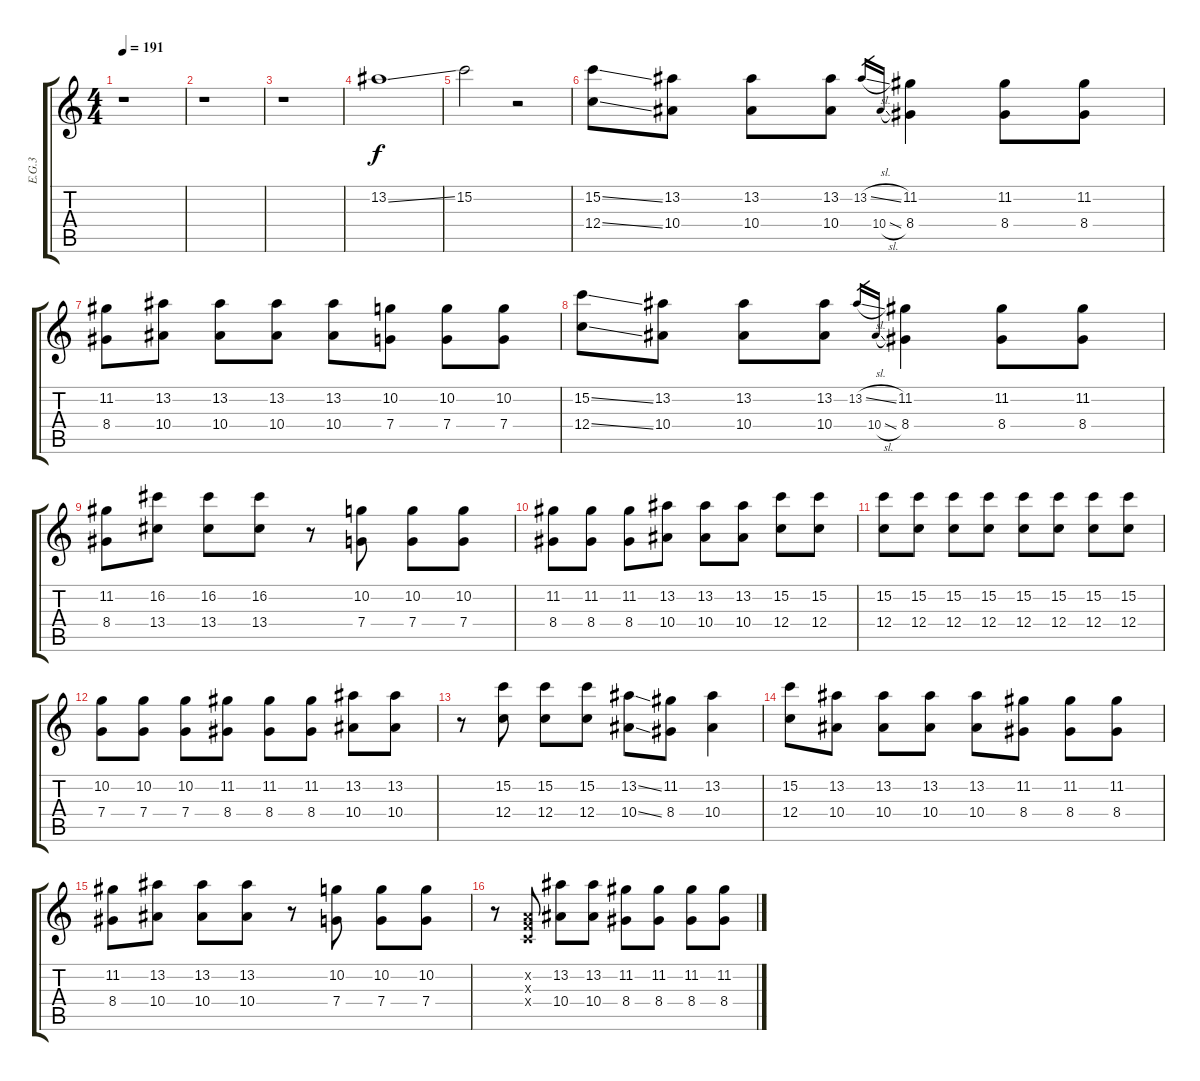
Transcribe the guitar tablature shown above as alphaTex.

\track ("E.G.3" "E.G.3") {instrument distortionguitar}
\staff {score tabs}
\tuning (D4 A3 F3 C3 G2 C2) {hide}
\ts (4 4)
\tempo 191
\clef g2
\ks c
r.1{dy f} |
r.1 |
r.1 |
13.2{ss}.1 |
15.2.2 r.2 |
(15.2{ss} 12.4{ss}).8 (13.2 10.4).8 (13.2 10.4).8 (13.2 10.4).8 13.2{sl}.16{gr} 10.4{sl}.16{gr} (11.2 8.4).4 (11.2 8.4).8 (11.2 8.4).8 |
(11.2 8.4).8 (13.2 10.4).8 (13.2 10.4).8 (13.2 10.4).8 (13.2 10.4).8 (10.2 7.4).8 (10.2 7.4).8 (10.2 7.4).8 |
(15.2{ss} 12.4{ss}).8 (13.2 10.4).8 (13.2 10.4).8 (13.2 10.4).8 13.2{sl}.16{gr} 10.4{sl}.16{gr} (11.2 8.4).4 (11.2 8.4).8 (11.2 8.4).8 |
(11.2 8.4).8 (16.2 13.4).8 (16.2 13.4).8 (16.2 13.4).8 r.8 (10.2 7.4).8 (10.2 7.4).8 (10.2 7.4).8 |
(11.2 8.4).8 (11.2 8.4).8 (11.2 8.4).8 (13.2 10.4).8 (13.2 10.4).8 (13.2 10.4).8 (15.2 12.4).8 (15.2 12.4).8 |
(15.2 12.4).8 (15.2 12.4).8 (15.2 12.4).8 (15.2 12.4).8 (15.2 12.4).8 (15.2 12.4).8 (15.2 12.4).8 (15.2 12.4).8 |
(10.2 7.4).8 (10.2 7.4).8 (10.2 7.4).8 (11.2 8.4).8 (11.2 8.4).8 (11.2 8.4).8 (13.2 10.4).8 (13.2 10.4).8 |
r.8 (15.2 12.4).8 (15.2 12.4).8 (15.2 12.4).8 (13.2{ss} 10.4{ss}).8 (11.2 8.4).8 (13.2 10.4).4 |
(15.2 12.4).8 (13.2 10.4).8 (13.2 10.4).8 (13.2 10.4).8 (13.2 10.4).8 (11.2 8.4).8 (11.2 8.4).8 (11.2 8.4).8 |
(11.2 8.4).8 (13.2 10.4).8 (13.2 10.4).8 (13.2 10.4).8 r.8 (10.2 7.4).8 (10.2 7.4).8 (10.2 7.4).8 |
r.8 (0.2{x} 0.3{x} 0.4{x}).8 (13.2 10.4).8 (13.2 10.4).8 (11.2 8.4).8 (11.2 8.4).8 (11.2 8.4).8 (11.2 8.4).8
